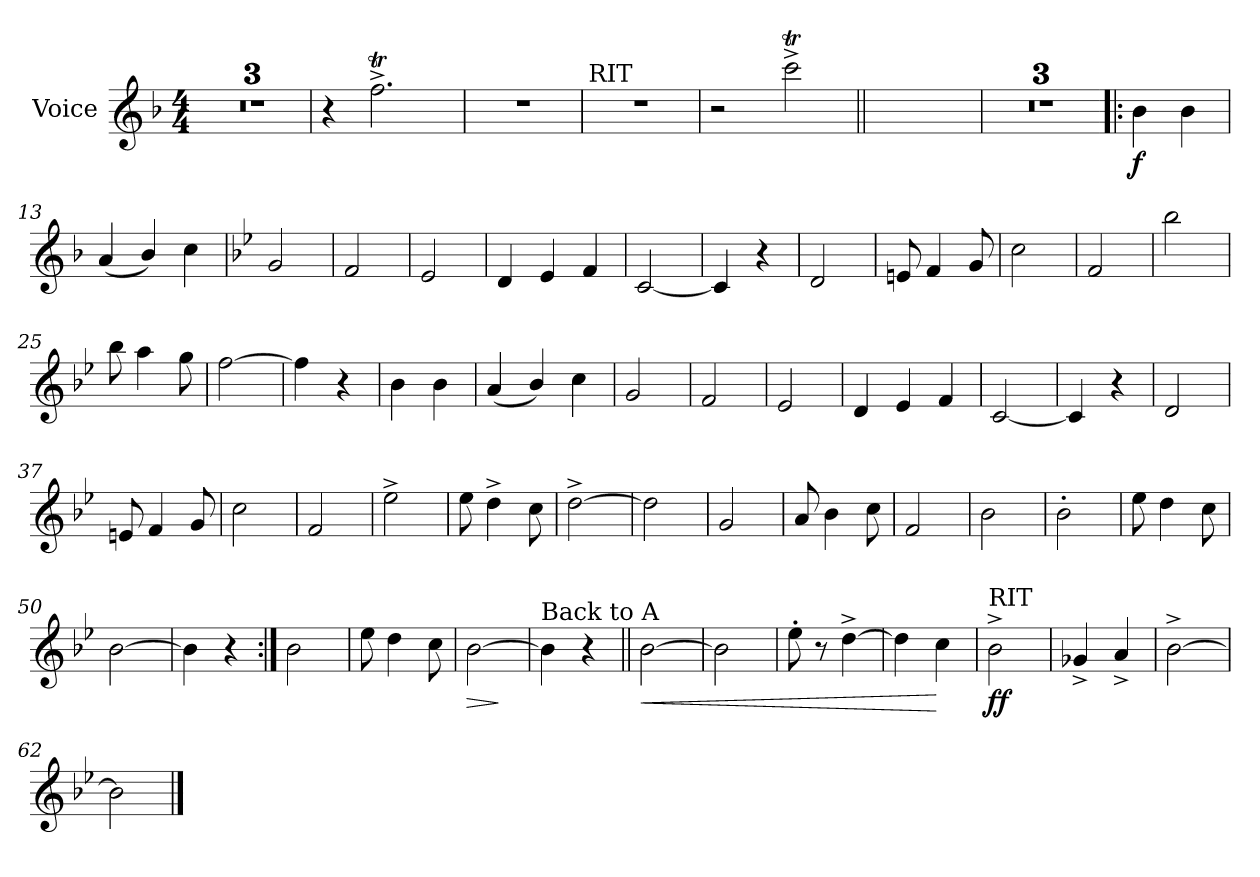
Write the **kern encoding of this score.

**kern	**dynam
*part1	*part1
*staff1	*staff1
*I"Voice	*
*I'Voice	*
*clefG2	*
*k[b-]	*
*M4/4	*
=1	=1
1ryy	.
=2	=2
1ryy	.
=3	=3
1ryy	.
=4	=4
4r	.
2.ffT^>\	.
=5	=5
1r	.
=6	=6
!LO:TX:a:t=RIT	!
1rdd	.
=7	=7
2r	.
2cccT^>\	.
=8||	=8||
1ryy	.
=9!|	=9!|
1ryy	.
=10	=10
1ryy	.
=11	=11
1ryy	.
=12!|:	=12!|:
!	!LO:DY:b
4b-\	f
4b-\	.
=13	=13
(>4a/	.
4b-/)	.
4cc\	.
!!LO:LB:g=z
=14	=14
*k[b-e-]	*
2g/	.
=15	=15
2f/	.
=16	=16
2e-/	.
=17	=17
4d/	.
4e-/	.
4f/	.
=18	=18
[<2c/	.
=19	=19
4c/]	.
4r	.
=20	=20
2d/	.
=21	=21
8en/	.
4f/	.
8g/	.
=22	=22
2cc\	.
=23	=23
2f/	.
=24	=24
2bb-\	.
=25	=25
8bb-\	.
4aa\	.
8gg\	.
=26	=26
[>2ff\	.
!!LO:LB:g=z
=27	=27
4ff\]	.
4r	.
=28	=28
4b-\	.
4b-\	.
=29	=29
(>4a/	.
4b-/)	.
4cc\	.
=30	=30
2g/	.
=31	=31
2f/	.
=32	=32
2e-/	.
=33	=33
4d/	.
4e-/	.
4f/	.
=34	=34
[<2c/	.
=35	=35
4c/]	.
4r	.
=36	=36
2d/	.
=37	=37
8en/	.
4f/	.
8g/	.
=38	=38
2cc\	.
!!LO:LB:g=z
=39	=39
2f/	.
=40	=40
2ee-^>\	.
=41	=41
8ee-\	.
4dd^>\	.
8cc\	.
=42	=42
[>2dd^>\	.
=43	=43
2dd\]	.
=44	=44
2g/	.
=45	=45
8a/	.
4b-\	.
8cc\	.
=46	=46
2f/	.
=47	=47
2b-\	.
=48	=48
2b-'>\	.
=49	=49
8ee-\	.
4dd\	.
8cc\	.
=50	=50
[>2b-\	.
=51	=51
4b-\]	.
4r	.
!!LO:LB:g=z
=51X51:|!	=51X51:|!
2b-\	.
=52	=52
8ee-\	.
4dd\	.
8cc\	.
=53	=53
!	!LO:HP:b
[>2b-\	>
.	]
=54	=54
!LO:TX:a:t=Back to A	!
4b-\]	.
4r	.
=55||	=55||
!	!LO:HP:b
[>2b-\	<
=56	=56
2b-\]	.
=57	=57
8ee-'>\	.
8r	.
[>4dd^>\	.
=58	=58
4dd\]	.
4cc\	[
=59	=59
!LO:TX:a:t=RIT	!
!	!LO:DY:b
2b-^>\	ff
=60	=60
4g-X^</	.
4a^</	.
=61	=61
[>2b-^>\	.
=62	=62
2b-\]	.
==	==
*-	*-
